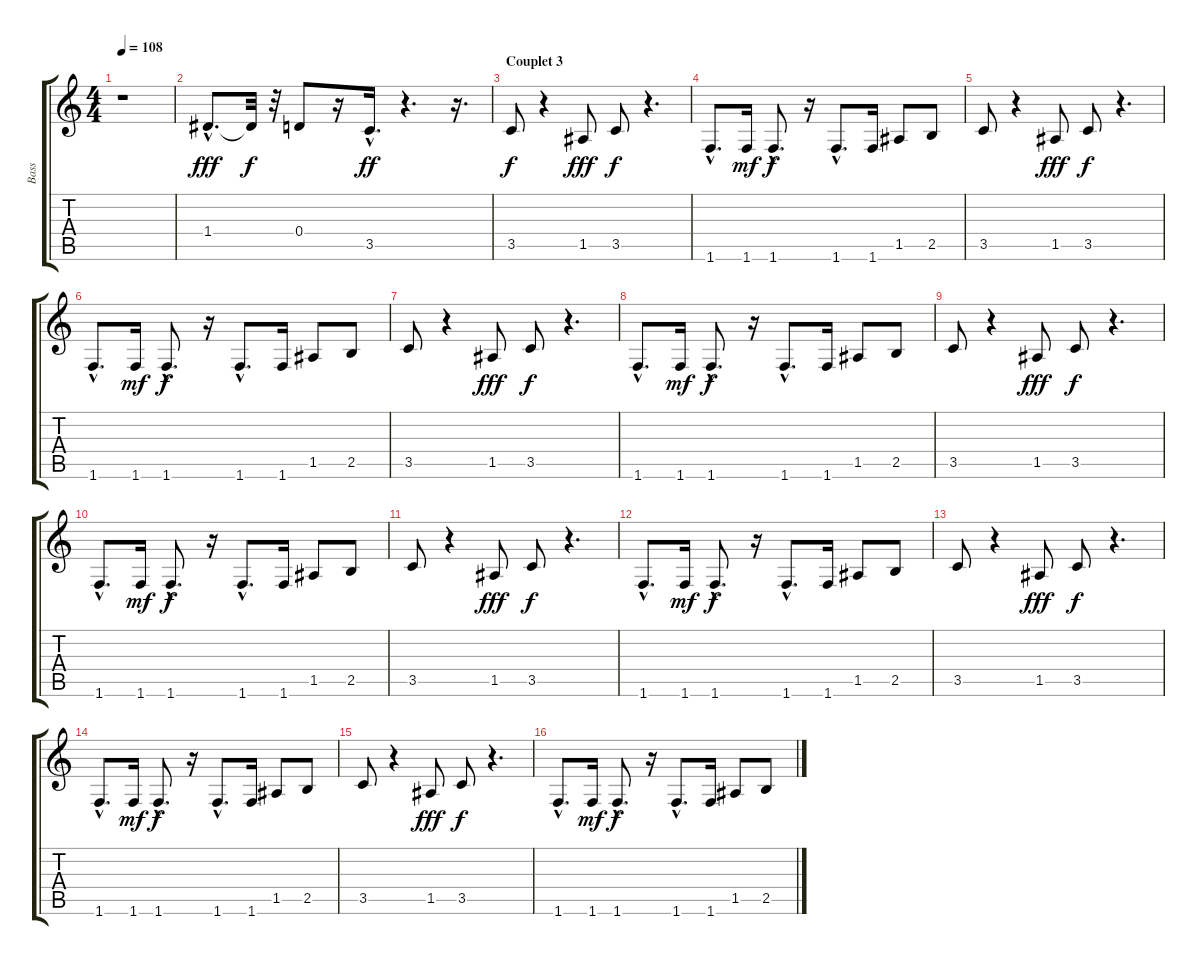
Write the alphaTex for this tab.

\track ("Bass" "Bass") {instrument electricbassfinger}
\staff {score tabs}
\tuning (E4 B3 G3 D3 A2 E2) {hide}
\ts (4 4)
\tempo 108
\clef g2
\ks c
r.1{dy ff} |
1.4{hac}.8{d dy fff} 1.4{t}.32{dy f} r.32 0.4.8 r.16 3.5{hac}.16{d dy ff} r.4{d} r.16{d} |
\section ("" "Couplet 3")
3.5.8{dy f} r.4 1.5.8{dy fff} 3.5.8{dy f} r.4{d} |
1.6{hac}.8{d} 1.6.16{dy mf} 1.6{hac}.8{d dy f} r.16 1.6{hac}.8{d} 1.6.16 1.5.8 2.5.8 |
3.5.8 r.4 1.5.8{dy fff} 3.5.8{dy f} r.4{d} |
1.6{hac}.8{d} 1.6.16{dy mf} 1.6{hac}.8{d dy f} r.16 1.6{hac}.8{d} 1.6.16 1.5.8 2.5.8 |
3.5.8 r.4 1.5.8{dy fff} 3.5.8{dy f} r.4{d} |
1.6{hac}.8{d} 1.6.16{dy mf} 1.6{hac}.8{d dy f} r.16 1.6{hac}.8{d} 1.6.16 1.5.8 2.5.8 |
3.5.8 r.4 1.5.8{dy fff} 3.5.8{dy f} r.4{d} |
1.6{hac}.8{d} 1.6.16{dy mf} 1.6{hac}.8{d dy f} r.16 1.6{hac}.8{d} 1.6.16 1.5.8 2.5.8 |
3.5.8 r.4 1.5.8{dy fff} 3.5.8{dy f} r.4{d} |
1.6{hac}.8{d} 1.6.16{dy mf} 1.6{hac}.8{d dy f} r.16 1.6{hac}.8{d} 1.6.16 1.5.8 2.5.8 |
3.5.8 r.4 1.5.8{dy fff} 3.5.8{dy f} r.4{d} |
1.6{hac}.8{d} 1.6.16{dy mf} 1.6{hac}.8{d dy f} r.16 1.6{hac}.8{d} 1.6.16 1.5.8 2.5.8 |
3.5.8 r.4 1.5.8{dy fff} 3.5.8{dy f} r.4{d} |
1.6{hac}.8{d} 1.6.16{dy mf} 1.6{hac}.8{d dy f} r.16 1.6{hac}.8{d} 1.6.16 1.5.8 2.5.8
